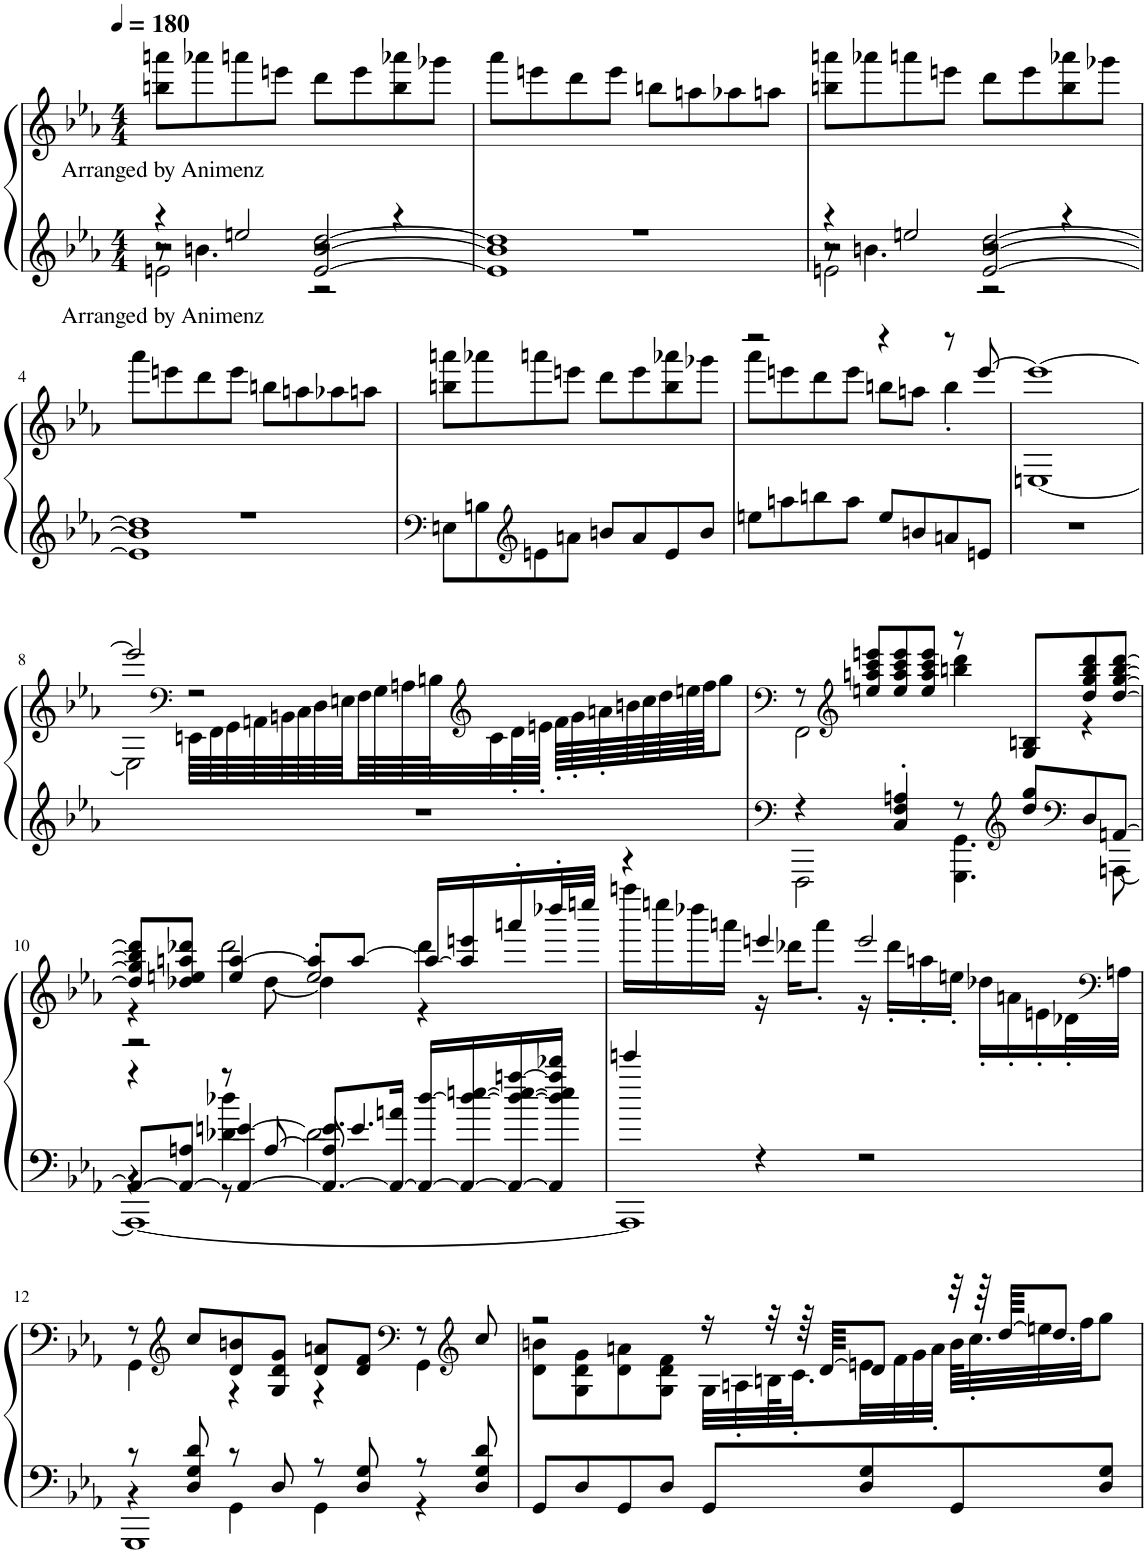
**kern	**text	**kern	**text
*part1	*part1	*part1	*part1
*staff2	*staff2	*staff1	*staff1
*I"Piano, Klavier	*	*	*
*I'Pno.	*	*	*
*clefG2	*	*clefG2	*
*k[b-e-a-]	*	*k[b-e-a-]	*
*M4/4	*	*M4/4	*
*MM180	*	*MM180	*
=1	=1	=1	=1
!	!LO:LY:b	!	!LO:LY:b
*^	*	*	*
*	*^	*	*	*
*	*	*^	*	*	*
4r	8r	2r	2en\	Arranged by Animenz	8bbn\ 8aaan\L	Arranged by Animenz
.	4.bn\	.	.	.	8aaa-X\	.
2een/	.	.	.	.	8aaan\	.
.	.	.	.	.	8eeen\J	.
.	2r	[2e/ [2b/ [2dd/	2r	.	8ddd\L	.
.	.	.	.	.	8eee\	.
4r	.	.	.	.	8bb\ 8aaa-X\	.
.	.	.	.	.	8ggg-X\J	.
*	*v	*v	*v	*	*	*
=2	=2	=2	=2	=2
1r	1e] 1b] 1dd]	.	8aaa-\L	.
.	.	.	8eeen\	.
.	.	.	8ddd\	.
.	.	.	8eee\J	.
.	.	.	8bbn\L	.
.	.	.	8aan\	.
.	.	.	8aa-X\	.
.	.	.	8aan\J	.
=3	=3	=3	=3	=3
*^	*^	*	*	*
4r	8r	2r	2en\	.	8bbn\ 8aaan\L	.
.	4.bn\	.	.	.	8aaa-X\	.
2een/	.	.	.	.	8aaan\	.
.	.	.	.	.	8eeen\J	.
.	2r	[2e/ [2b/ [2dd/	2r	.	8ddd\L	.
.	.	.	.	.	8eee\	.
4r	.	.	.	.	8bb\ 8aaa-X\	.
.	.	.	.	.	8ggg-X\J	.
*	*v	*v	*v	*	*	*
!!LO:LB:g=z
=4	=4	=4	=4	=4
1r	1e] 1b] 1dd]	.	8aaa-\L	.
.	.	.	8eeen\	.
.	.	.	8ddd\	.
.	.	.	8eee\J	.
.	.	.	8bbn\L	.
.	.	.	8aan\	.
.	.	.	8aa-X\	.
.	.	.	8aan\J	.
*v	*v	*	*	*
=5	=5	=5	=5
*clefF4	*	*	*
8En\L	.	8bbn\ 8aaan\L	.
8Bn\	.	8aaa-X\	.
*clefG2	*	*	*
8en\	.	8aaan\	.
8an\J	.	8eeen\J	.
8bn/L	.	8ddd\L	.
8a/	.	8eee\	.
8e/	.	8bb\ 8aaa-X\	.
8b/J	.	8ggg-X\J	.
=6	=6	=6	=6
*	*	*^	*
8een\L	.	2r	8aaa-\L	.
8aan\	.	.	8eeen\	.
8bbn\	.	.	8ddd\	.
8aa\J	.	.	8eee\J	.
8ee/L	.	4r	8bbn\L	.
8bn/	.	.	8aan\J	.
8an/	.	8r	4bb'\	.
8en/J	.	[8eee/	.	.
=7	=7	=7	=7	=7
1r	.	1eee_	[1En	.
!!LO:LB:g=z	!!
=8	=8	=8	=8	=8
1r	.	2eee/]	2E\]	.
*	*	*clefF4	*	*
.	.	2r	64EEn\LLLL	.
.	.	.	64FF\	.
.	.	.	64GG\	.
.	.	.	64AAn\	.
.	.	.	64BBn\	.
.	.	.	64C\	.
.	.	.	64D\	.
.	.	.	64En\	.
.	.	.	64F\	.
.	.	.	64G\	.
.	.	.	64An\	.
.	.	.	64Bn\J	.
*	*	*clefG2	*	*
.	.	.	32c\	.
.	.	.	64d'\L	.
.	.	.	64en'\JJJJ	.
.	.	.	64f'\LLLL	.
.	.	.	64g'\	.
.	.	.	64an'\	.
.	.	.	64bn\	.
.	.	.	64cc\	.
.	.	.	64dd\	.
.	.	.	64een\	.
.	.	.	64ff\JJJ	.
.	.	.	8gg\J	.
=9	=9	=9	=9	=9
*clefF4	*	*clefF4	*	*
*^	*	*	*	*
4r	2FFF\	.	8r	2FF\	.
*	*	*	*clefG2	*	*
.	.	.	8een/ 8aan/ 8ccc/ 8eeen/L	.	.
4C/' 4F/' 4An/'	.	.	8ee/ 8aa/ 8ccc/ 8eee/	.	.
.	.	.	8ee/ 8aa/ 8ccc/ 8eee/J	.	.
8r	4.GGG\ 4.GG\	.	8r	4bbn\ 4ddd\	.
*clefG2	*	*	*	*	*
8dd/ 8gg/L	.	.	8G/ 8Bn/L	.	.
*clefF4	*	*	*	*	*
8D/	.	.	8dd/ 8gg/ 8bb/ 8ddd/	4r	.
[8AAn/J	[8AAAn\	.	[8dd/ [8gg/ [8bb/ [8ddd/J	.	.
!!LO:LB:g=z
=10	=10	=10	=10	=10	=10
*^	*^	*	*^	*^	*
8AA/L_	4r	4r	1AAA_	.	8dd/] 8gg/] 8bb/] 8ddd/]L	4r	2r	4r	.
8AA/_ 8An/J	.	.	.	.	8dd-X/ 8een/ 8aan/ 8ddd-X/J	.	.	.	.
4AA/_ [4en/	4d-X\ 4dd-X\	8r	.	.	4ee/ [4aa/	2ddd-\	.	8r	.
.	.	[8A/	.	.	.	.	.	[8dd-\	.
8.AA/_ 8.e/]L	2d-\	8A/]	.	.	8aa/L]	.	2ee'/	4dd-\]	.
.	.	4.e/	.	.	[8aa/J	.	.	.	.
16AA/_ 16an/Jk	.	.	.	.	.	.	.	.	.
16AA/_ [16dd-/LL	.	.	.	.	16aa/LL_	4ddd-\	.	4r	.
16AA/_ 16dd-/_ [16een/	.	.	.	.	16aa/] 16eeen/	.	.	.	.
16AA/_ 16dd-/_ 16ee/_ [16aan/	.	.	.	.	16aaan'/	.	.	.	.
16AA/] 16dd-/] 16ee/] 16aa/] 16ddd-X/JJ	.	.	.	.	32dddd-X'/L	.	.	.	.
.	.	.	.	.	32eeeen/JJJ	.	.	.	.
*	*v	*v	*v	*	*	*	*	*	*
*	*	*	*	*v	*v	*v	*
=11	=11	=11	=11	=11	=11
4eeen/	1AAA]	.	4r	16aaaan\LL	.
.	.	.	.	16eeeen\	.
.	.	.	.	16dddd-X\	.
.	.	.	.	16aaan\JJ	.
4r	.	.	4eeen/	16r	.
.	.	.	.	16ddd-X\KL	.
.	.	.	.	8aaa'\J	.
2r	.	.	2eee/	16r	.
.	.	.	.	16ddd-'\LL	.
.	.	.	.	16aan'\	.
.	.	.	.	16een'\JJ	.
.	.	.	.	16dd-X'\LL	.
.	.	.	.	16an'\	.
.	.	.	.	16en'\	.
.	.	.	.	32d-X'\L	.
*	*	*	*clefF4	*	*
.	.	.	.	32An\JJJ	.
!!LO:LB:g=z	!!
=12	=12	=12	=12	=12	=12
*	*^	*	*	*	*
8r	4r	1GGG	.	8r	4GG\	.
*	*	*	*	*clefG2	*	*
8D/ 8G/ 8d/	.	.	.	8cc/L	.	.
8r	4GG\	.	.	8d/ 8bn/	4r	.
8D/	.	.	.	8G/ 8d/ 8g/J	.	.
8r	4GG\	.	.	8d/ 8an/L	4r	.
8D/ 8G/	.	.	.	8d/ 8f/J	.	.
*	*	*	*	*clefF4	*	*
8r	4r	.	.	8r	4GG\	.
*	*	*	*	*clefG2	*	*
8D/ 8G/ 8d/	.	.	.	8cc/	.	.
*v	*v	*v	*	*	*	*
=13	=13	=13	=13	=13
8GG/L	.	2r	8d\ 8bn\L	.
8D/	.	.	8G\ 8d\ 8g\	.
8GG/	.	.	8d\ 8an\	.
8D/J	.	.	8G\ 8d\ 8f\J	.
8GG/L	.	16r	32G\LLL	.
.	.	.	32An'\	.
.	.	32r	64Bn\K	.
.	.	.	32.c'\	.
.	.	64r	.	.
.	.	[64d/KKKL	.	.
8D/ 8G/	.	8d/J]	32en\	.
.	.	.	32f\	.
.	.	.	32g\	.
.	.	.	32a'\JJJ	.
8GG/	.	32r	64b\KLLL	.
.	.	.	32.cc'\	.
.	.	64r	.	.
.	.	[64dd/KKKL	.	.
.	.	8.dd/J]	32een\	.
.	.	.	32ff\JJ	.
8D/ 8G/J	.	.	8gg\J	.
*	*	*v	*v	*
=	=	=	=
*-	*-	*-	*-
